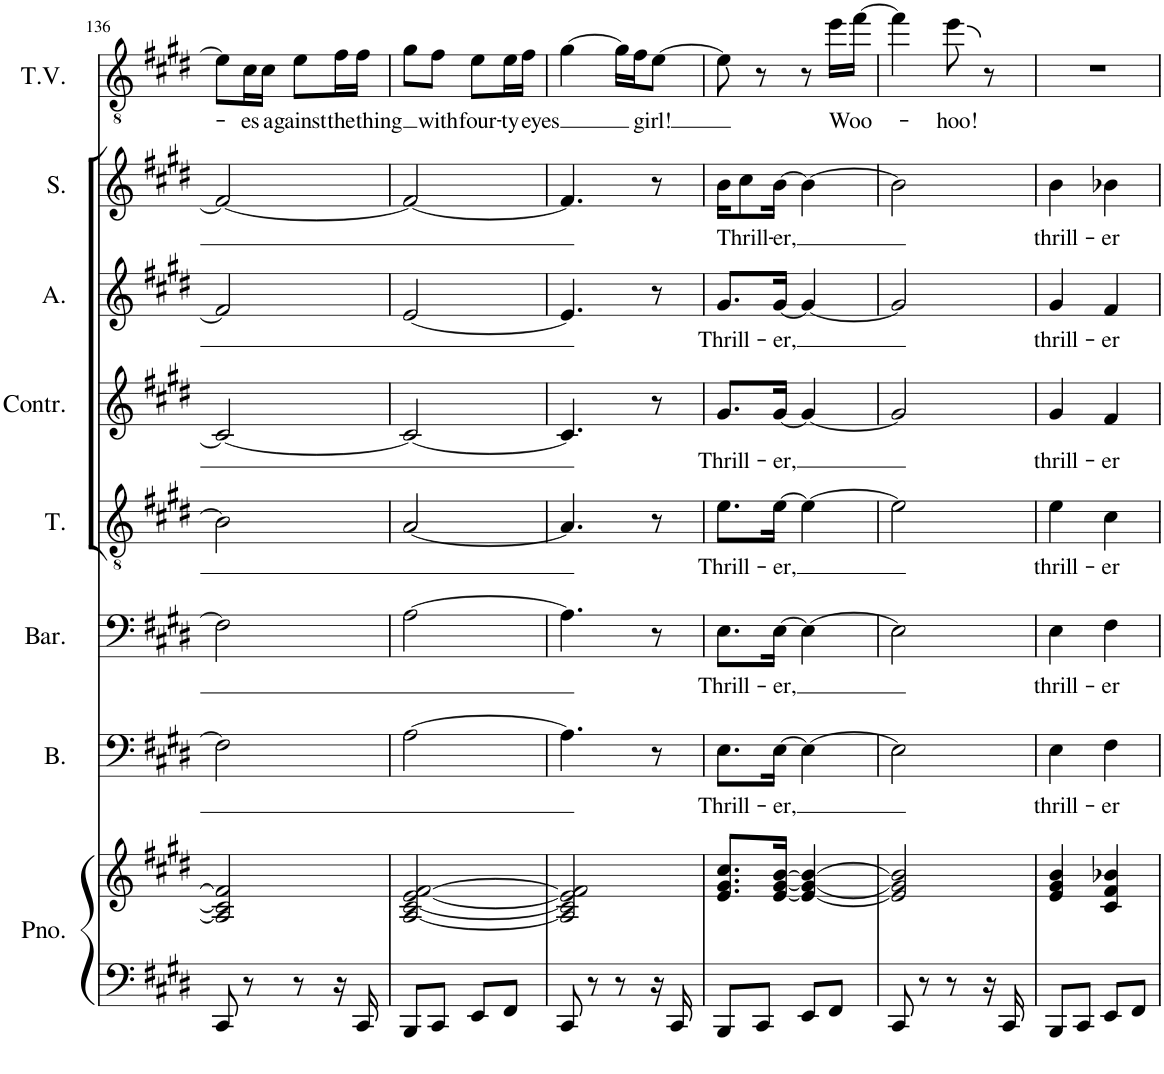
**kern	**kern	**kern	**text	**kern	**text	**kern	**text	**kern	**text	**kern	**text	**kern	**text	**kern	**text
*part8	*part8	*part7	*part7	*part6	*part6	*part5	*part5	*part4	*part4	*part3	*part3	*part2	*part2	*part1	*part1
*staff9	*staff8	*staff7	*staff7	*staff6	*staff6	*staff5	*staff5	*staff4	*staff4	*staff3	*staff3	*staff2	*staff2	*staff1	*staff1
*I"Piano	*	*I"Bass	*	*I"Baritone	*	*I"Tenor	*	*I"Contralto	*	*I"Alto	*	*I"Soprano	*	*I"Tenor Voice	*
*I'Pno.	*	*I'B.	*	*I'Bar.	*	*I'T.	*	*I'Contr.	*	*I'A.	*	*I'S.	*	*I'T.V.	*
!!LO:PB:g=z
*clefF4	*clefG2	*clefF4	*	*clefF4	*	*clefGv2	*	*clefG2	*	*clefG2	*	*clefG2	*	*clefGv2	*
*k[f#c#g#d#]	*k[f#c#g#d#]	*k[f#c#g#d#]	*	*k[f#c#g#d#]	*	*k[f#c#g#d#]	*	*k[f#c#g#d#]	*	*k[f#c#g#d#]	*	*k[f#c#g#d#]	*	*k[f#c#g#d#]	*
*M2/4	*M2/4	*M2/4	*	*M2/4	*	*M2/4	*	*M2/4	*	*M2/4	*	*M2/4	*	*M2/4	*
=136	=136	=136	=136	=136	=136	=136	=136	=136	=136	=136	=136	=136	=136	=136	=136
8CC#/	2A#/] 2c#/] 2f#/]	2F#\]	.	2F#\]	.	2B-\]	.	2c#/_	.	2f#/]	.	2f#/_	.	8e\L]	.
!	!	!	!	!	!	!	!	!	!	!	!	!	!	!	!LO:LY:b
8r	.	.	.	.	.	.	.	.	.	.	.	.	.	16c#\L	-es
!	!	!	!	!	!	!	!	!	!	!	!	!	!	!	!LO:LY:b
.	.	.	.	.	.	.	.	.	.	.	.	.	.	16c#\JJ	a
!	!	!	!	!	!	!	!	!	!	!	!	!	!	!	!LO:LY:b
8r	.	.	.	.	.	.	.	.	.	.	.	.	.	8e\L	gainst
!	!	!	!	!	!	!	!	!	!	!	!	!	!	!	!LO:LY:b
16r	.	.	.	.	.	.	.	.	.	.	.	.	.	16f#\L	the
!	!	!	!	!	!	!	!	!	!	!	!	!	!	!	!LO:LY:b
16CC#/	.	.	.	.	.	.	.	.	.	.	.	.	.	16f#\JJ	thing
=137	=137	=137	=137	=137	=137	=137	=137	=137	=137	=137	=137	=137	=137	=137	=137
8BBB/L	[2A/ [2c#/ [2e/ [2f#/	[2A\	.	[2A\	.	[2A/	.	2c#/_	.	[2e/	.	2f#/_	.	8g#\L	.
!	!	!	!	!	!	!	!	!	!	!	!	!	!	!	!LO:LY:b
8CC#/J	.	.	.	.	.	.	.	.	.	.	.	.	.	8f#\J	with
!	!	!	!	!	!	!	!	!	!	!	!	!	!	!	!LO:LY:b
8EE/L	.	.	.	.	.	.	.	.	.	.	.	.	.	8e\L	four-
!	!	!	!	!	!	!	!	!	!	!	!	!	!	!	!LO:LY:b
8FF#/J	.	.	.	.	.	.	.	.	.	.	.	.	.	16e\L	-ty
!	!	!	!	!	!	!	!	!	!	!	!	!	!	!	!LO:LY:b
.	.	.	.	.	.	.	.	.	.	.	.	.	.	16f#\JJ	eyes
=138	=138	=138	=138	=138	=138	=138	=138	=138	=138	=138	=138	=138	=138	=138	=138
8CC#/	2A/] 2c#/] 2e/] 2f#/]	4.A\]	.	4.A\]	.	4.A/]	.	4.c#/]	.	4.e/]	.	4.f#/]	.	[4g#\	.
8r	.	.	.	.	.	.	.	.	.	.	.	.	.	.	.
8r	.	.	.	.	.	.	.	.	.	.	.	.	.	16g#\LL]	.
!	!	!	!	!	!	!	!	!	!	!	!	!	!	!	!LO:LY:b
.	.	.	.	.	.	.	.	.	.	.	.	.	.	16f#\J	girl!
16r	.	8r	.	8r	.	8r	.	8r	.	8r	.	8r	.	[8e\J	.
16CC#/	.	.	.	.	.	.	.	.	.	.	.	.	.	.	.
=139	=139	=139	=139	=139	=139	=139	=139	=139	=139	=139	=139	=139	=139	=139	=139
!	!	!	!LO:LY:b	!	!LO:LY:b	!	!LO:LY:b	!	!LO:LY:b	!	!LO:LY:b	!	!LO:LY:b	!	!
8BBB/L	8.e/ 8.g#/ 8.cc#/L	8.E\L	Thrill-	8.E\L	Thrill-	8.e\L	Thrill-	8.g#/L	Thrill-	8.g#/L	Thrill-	16b\KL	Thrill-	8e\]	.
.	.	.	.	.	.	.	.	.	.	.	.	8cc#\	.	.	.
8CC#/J	.	.	.	.	.	.	.	.	.	.	.	.	.	8r	.
!	!	!	!LO:LY:b	!	!LO:LY:b	!	!LO:LY:b	!	!LO:LY:b	!	!LO:LY:b	!	!LO:LY:b	!	!
.	[16e/ [16g#/ [16b/Jk	[16E\Jk	-er,	[16E\Jk	-er,	[16e\Jk	-er,	[16g#/Jk	-er,	[16g#/Jk	-er,	[16b\Jk	-er,	.	.
8EE/L	4e/_ 4g#/_ 4b/_	4E\_	.	4E\_	.	4e\_	.	4g#/_	.	4g#/_	.	4b\_	.	8r	.
!	!	!	!	!	!	!	!	!	!	!	!	!	!	!	!LO:LY:b
8FF#/J	.	.	.	.	.	.	.	.	.	.	.	.	.	16ee\LL	Woo-
.	.	.	.	.	.	.	.	.	.	.	.	.	.	[16ff#\JJ	.
=140	=140	=140	=140	=140	=140	=140	=140	=140	=140	=140	=140	=140	=140	=140	=140
8CC#/	2e/] 2g#/] 2b/]	2E\]	.	2E\]	.	2e\]	.	2g#/]	.	2g#/]	.	2b\]	.	4ff#\]	.
8r	.	.	.	.	.	.	.	.	.	.	.	.	.	.	.
!	!	!	!	!	!	!	!	!	!	!	!	!	!	!	!LO:LY:b
8r	.	.	.	.	.	.	.	.	.	.	.	.	.	8ee\	-hoo!
16r	.	.	.	.	.	.	.	.	.	.	.	.	.	8r	.
16CC#/	.	.	.	.	.	.	.	.	.	.	.	.	.	.	.
=141	=141	=141	=141	=141	=141	=141	=141	=141	=141	=141	=141	=141	=141	=141	=141
!	!	!	!LO:LY:b	!	!LO:LY:b	!	!LO:LY:b	!	!LO:LY:b	!	!LO:LY:b	!	!LO:LY:b	!	!
8BBB/L	4e/ 4g#/ 4b/	4E\	thrill-	4E\	thrill-	4e\	thrill-	4g#/	thrill-	4g#/	thrill-	4b\	thrill-	2r	.
8CC#/J	.	.	.	.	.	.	.	.	.	.	.	.	.	.	.
!	!	!	!LO:LY:b	!	!LO:LY:b	!	!LO:LY:b	!	!LO:LY:b	!	!LO:LY:b	!	!LO:LY:b	!	!
8EE/L	4c#/ 4f#/ 4b-X/	4F#\	-er	4F#\	-er	4c#\	-er	4f#/	-er	4f#/	-er	4b-X\	-er	.	.
8FF#/J	.	.	.	.	.	.	.	.	.	.	.	.	.	.	.
=	=	=	=	=	=	=	=	=	=	=	=	=	=	=	=
*-	*-	*-	*-	*-	*-	*-	*-	*-	*-	*-	*-	*-	*-	*-	*-
